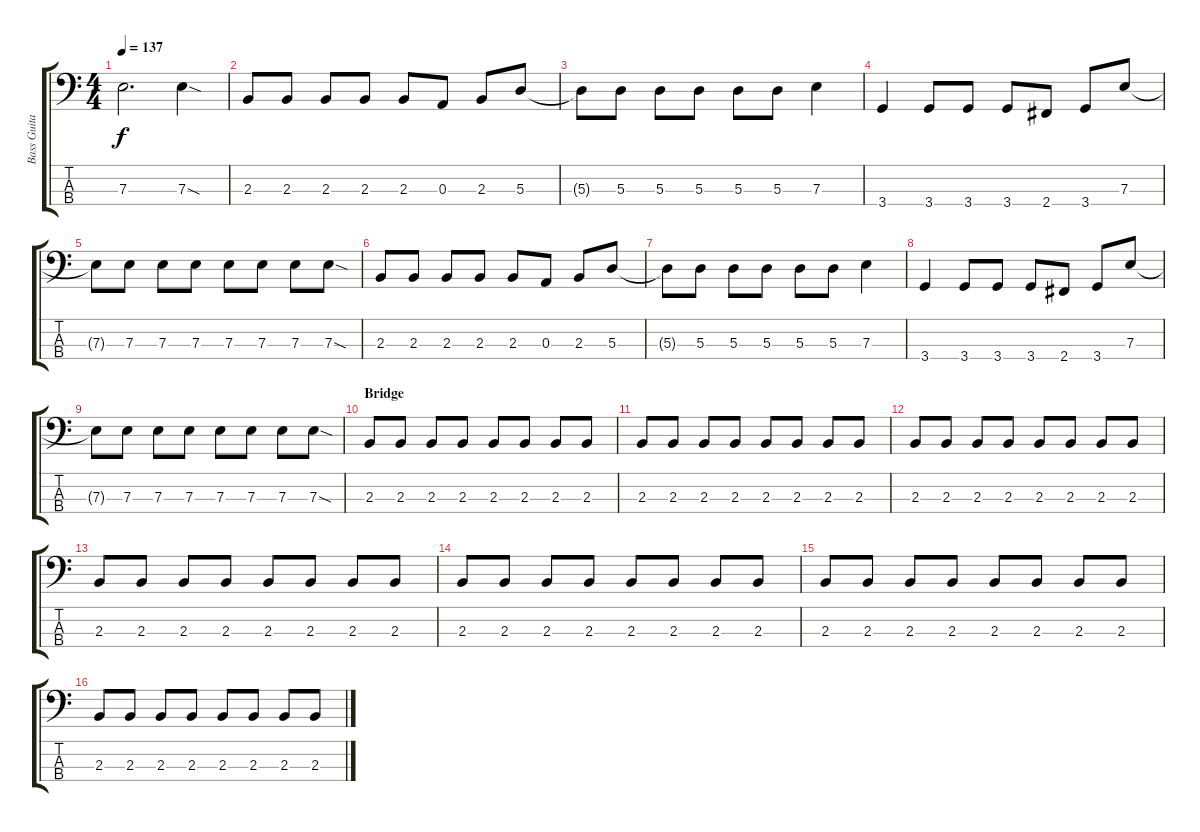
\track ("Bass Guitar (Simon)" "Bass Guita") {instrument electricbassfinger}
\staff {score tabs}
\tuning (G2 D2 A1 E1) {hide}
\ts (4 4)
\tempo 137
\clef f4
\ks c
7.3{t}.2{d dy f} 7.3{sod}.4 |
2.3.8 2.3.8 2.3.8 2.3.8 2.3.8 0.3.8 2.3.8 5.3.8 |
5.3{t}.8 5.3.8 5.3.8 5.3.8 5.3.8 5.3.8 7.3.4 |
3.4.4 3.4.8 3.4.8 3.4.8 2.4.8 3.4.8 7.3.8 |
7.3{t}.8 7.3.8 7.3.8 7.3.8 7.3.8 7.3.8 7.3.8 7.3{sod}.8 |
2.3.8 2.3.8 2.3.8 2.3.8 2.3.8 0.3.8 2.3.8 5.3.8 |
5.3{t}.8 5.3.8 5.3.8 5.3.8 5.3.8 5.3.8 7.3.4 |
3.4.4 3.4.8 3.4.8 3.4.8 2.4.8 3.4.8 7.3.8 |
7.3{t}.8 7.3.8 7.3.8 7.3.8 7.3.8 7.3.8 7.3.8 7.3{sod}.8 |
\section ("" "Bridge")
2.3.8 2.3.8 2.3.8 2.3.8 2.3.8 2.3.8 2.3.8 2.3.8 |
2.3.8 2.3.8 2.3.8 2.3.8 2.3.8 2.3.8 2.3.8 2.3.8 |
2.3.8 2.3.8 2.3.8 2.3.8 2.3.8 2.3.8 2.3.8 2.3.8 |
2.3.8 2.3.8 2.3.8 2.3.8 2.3.8 2.3.8 2.3.8 2.3.8 |
2.3.8 2.3.8 2.3.8 2.3.8 2.3.8 2.3.8 2.3.8 2.3.8 |
2.3.8 2.3.8 2.3.8 2.3.8 2.3.8 2.3.8 2.3.8 2.3.8 |
2.3.8 2.3.8 2.3.8 2.3.8 2.3.8 2.3.8 2.3.8 2.3.8
